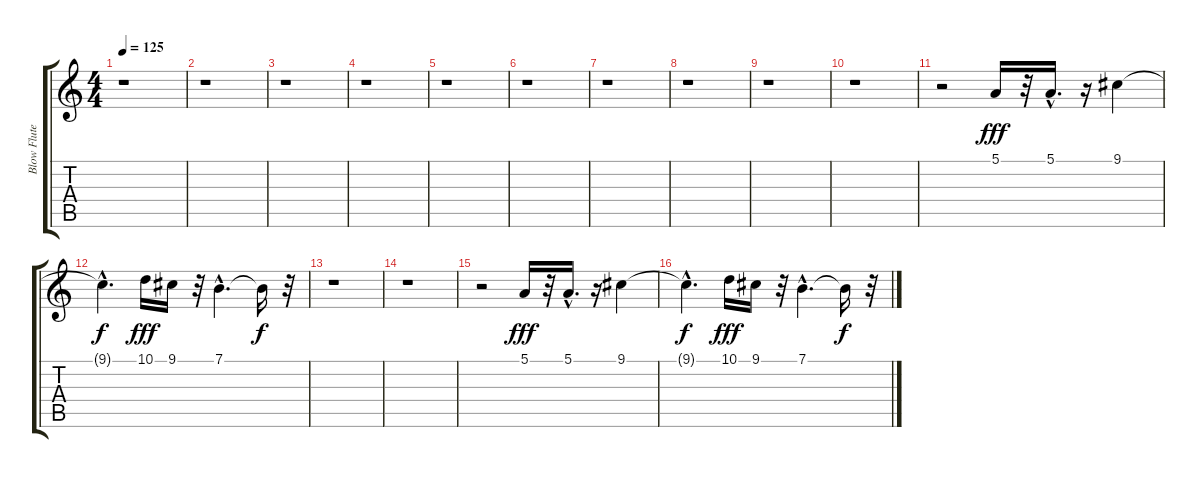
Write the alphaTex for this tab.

\track ("Blow Flute      " "Blow Flute") {instrument synthbrass1}
\staff {score tabs}
\tuning (E4 B3 G3 D3 A2 E2) {hide}
\ts (4 4)
\tempo 125
\clef g2
\ks c
r.1{dy fff} |
r.1 |
r.1 |
r.1 |
r.1 |
r.1 |
r.1 |
r.1 |
r.1 |
r.1 |
r.2 5.1.16 r.32 5.1{hac}.16{d} r.16 9.1.4 |
9.1{hac t}.4{d dy f} 10.1.16{dy fff} 9.1.16 r.32 7.1{hac}.4{d} 7.1{t}.16{dy f} r.32 |
r.1 |
r.1 |
r.2 5.1.16{dy fff} r.32 5.1{hac}.16{d} r.16 9.1.4 |
9.1{hac t}.4{d dy f} 10.1.16{dy fff} 9.1.16 r.32 7.1{hac}.4{d} 7.1{t}.16{dy f} r.32
